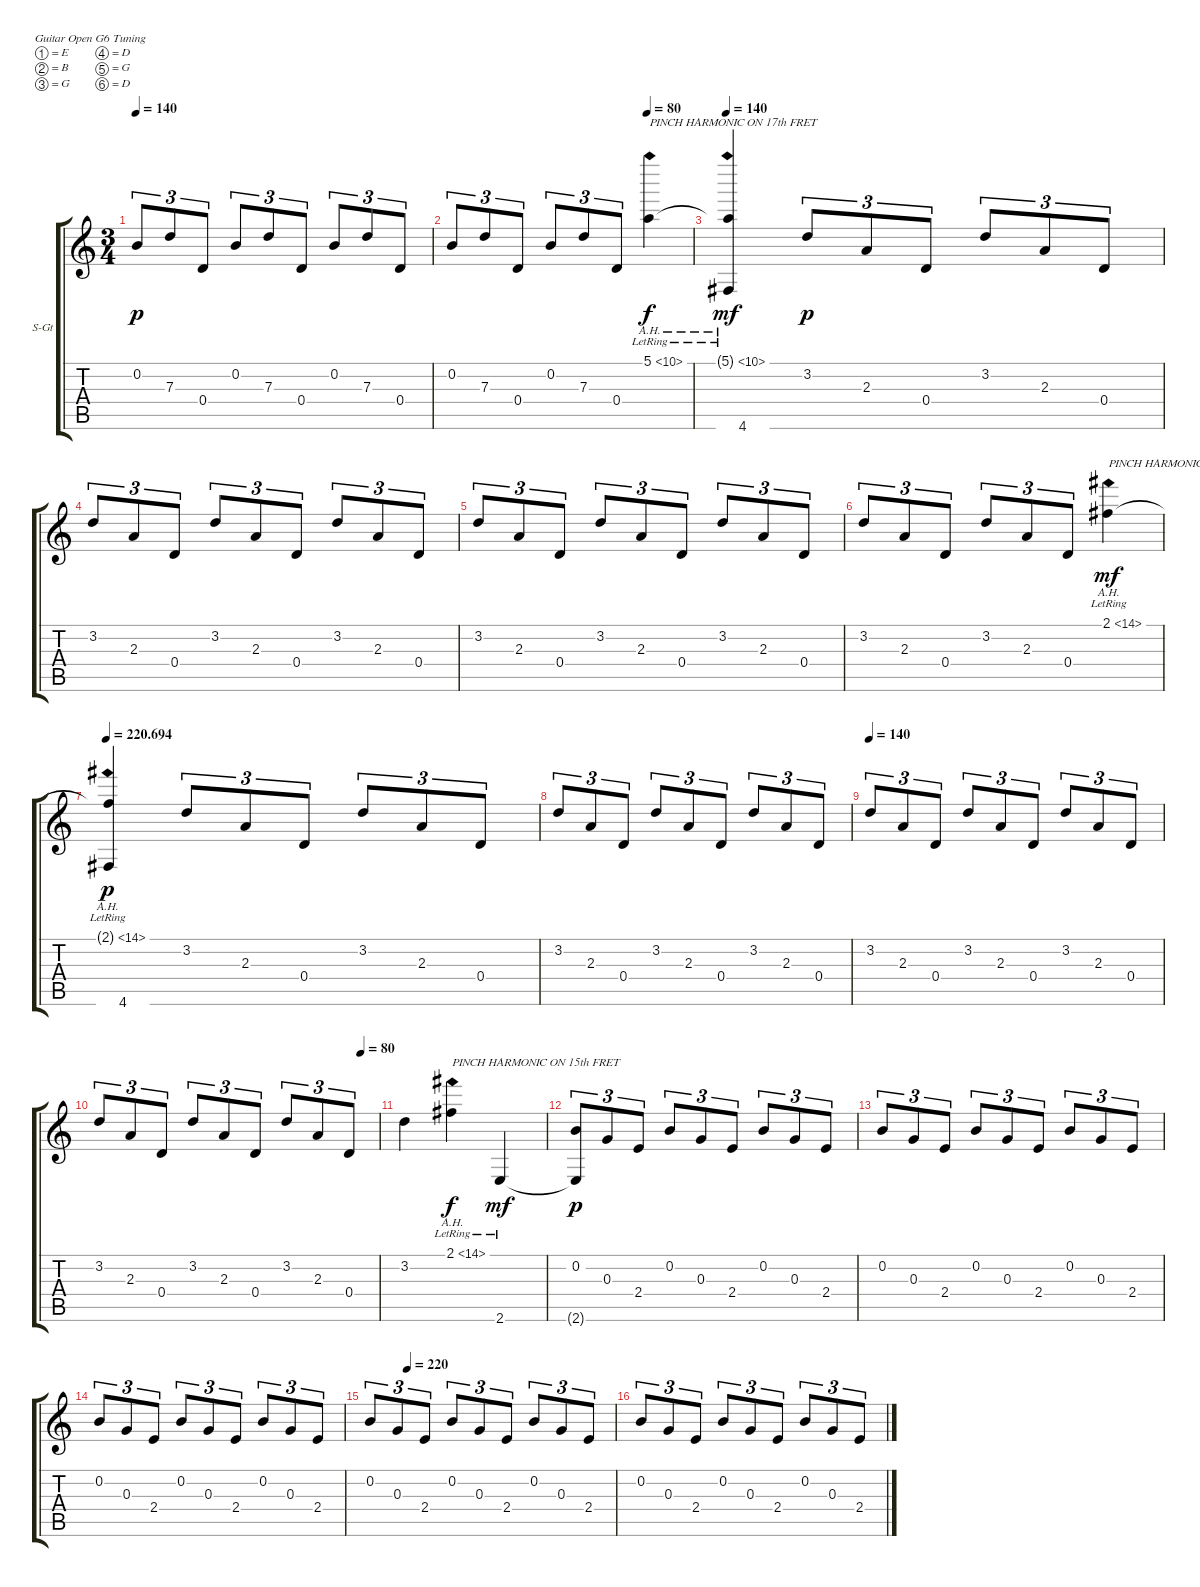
\defaultSystemsLayout 4
\bracketExtendMode groupsimilarinstruments
\firstSystemTrackNameOrientation horizontal
\otherSystemsTrackNameOrientation horizontal
\track ("Steel Guitar" "S-Gt") {instrument acousticguitarsteel}
\staff {score tabs}
\tuning (E4 B3 G3 D3 G2 D2)
\ts (3 4)
\tempo 140
\clef g2
\scale
0.253945
\ks c
0.2.8{tu (3 2) dy p} 7.3.8{tu (3 2)} 0.4.8{tu (3 2)} 0.2.8{tu (3 2)} 7.3.8{tu (3 2)} 0.4.8{tu (3 2)} 0.2.8{tu (3 2)} 7.3.8{tu (3 2)} 0.4.8{tu (3 2)} |
\tempo (80 0.8125)
0.2.8{tu (3 2)} 7.3.8{tu (3 2)} 0.4.8{tu (3 2)} 0.2.8{tu (3 2)} 7.3.8{tu (3 2)} 0.4.8{tu (3 2)} 5.1{ah 5 lr}.4{txt "PINCH HARMONIC ON 17th FRET" dy f} |
\tempo 140
(5.1{ah 5 lr t} 4.6).4{dy mf} 3.2.8{tu (3 2) dy p} 2.3.8{tu (3 2)} 0.4.8{tu (3 2)} 3.2.8{tu (3 2)} 2.3.8{tu (3 2)} 0.4.8{tu (3 2)} |
3.2.8{tu (3 2)} 2.3.8{tu (3 2)} 0.4.8{tu (3 2)} 3.2.8{tu (3 2)} 2.3.8{tu (3 2)} 0.4.8{tu (3 2)} 3.2.8{tu (3 2)} 2.3.8{tu (3 2)} 0.4.8{tu (3 2)} |
3.2.8{tu (3 2)} 2.3.8{tu (3 2)} 0.4.8{tu (3 2)} 3.2.8{tu (3 2)} 2.3.8{tu (3 2)} 0.4.8{tu (3 2)} 3.2.8{tu (3 2)} 2.3.8{tu (3 2)} 0.4.8{tu (3 2)} |
\scale
0.282458 3.2.8{tu (3 2)} 2.3.8{tu (3 2)} 0.4.8{tu (3 2)} 3.2.8{tu (3 2)} 2.3.8{tu (3 2)} 0.4.8{tu (3 2)} 2.1{ah 12 lr}.4{txt "PINCH HARMONIC ON 15th FRET" dy mf} |
\tempo
220.694
\scale
0.192109 (2.1{ah 12 lr t} 4.6).4{dy p} 3.2.8{tu (3 2)} 2.3.8{tu (3 2)} 0.4.8{tu (3 2)} 3.2.8{tu (3 2)} 2.3.8{tu (3 2)} 0.4.8{tu (3 2)} |
\scale
0.170346 3.2.8{tu (3 2)} 2.3.8{tu (3 2)} 0.4.8{tu (3 2)} 3.2.8{tu (3 2)} 2.3.8{tu (3 2)} 0.4.8{tu (3 2)} 3.2.8{tu (3 2)} 2.3.8{tu (3 2)} 0.4.8{tu (3 2)} |
\tempo 140
\scale
0.194682 3.2.8{tu (3 2)} 2.3.8{tu (3 2)} 0.4.8{tu (3 2)} 3.2.8{tu (3 2)} 2.3.8{tu (3 2)} 0.4.8{tu (3 2)} 3.2.8{tu (3 2)} 2.3.8{tu (3 2)} 0.4.8{tu (3 2)} |
\tempo (80 0.9375)
\scale
0.160858 3.2.8{tu (3 2)} 2.3.8{tu (3 2)} 0.4.8{tu (3 2)} 3.2.8{tu (3 2)} 2.3.8{tu (3 2)} 0.4.8{tu (3 2)} 3.2.8{tu (3 2)} 2.3.8{tu (3 2)} 0.4.8{tu (3 2)} |
3.2.4 2.1{ah 12 lr}.4{txt "PINCH HARMONIC ON 15th FRET" dy f} 2.6{lr}.4{dy mf} |
(0.2 2.6{t}).8{tu (3 2) dy p} 0.3.8{tu (3 2)} 2.4.8{tu (3 2)} 0.2.8{tu (3 2)} 0.3.8{tu (3 2)} 2.4.8{tu (3 2)} 0.2.8{tu (3 2)} 0.3.8{tu (3 2)} 2.4.8{tu (3 2)} |
0.2.8{tu (3 2)} 0.3.8{tu (3 2)} 2.4.8{tu (3 2)} 0.2.8{tu (3 2)} 0.3.8{tu (3 2)} 2.4.8{tu (3 2)} 0.2.8{tu (3 2)} 0.3.8{tu (3 2)} 2.4.8{tu (3 2)} |
0.2.8{tu (3 2)} 0.3.8{tu (3 2)} 2.4.8{tu (3 2)} 0.2.8{tu (3 2)} 0.3.8{tu (3 2)} 2.4.8{tu (3 2)} 0.2.8{tu (3 2)} 0.3.8{tu (3 2)} 2.4.8{tu (3 2)} |
\tempo (220 0.15625)
0.2.8{tu (3 2)} 0.3.8{tu (3 2)} 2.4.8{tu (3 2)} 0.2.8{tu (3 2)} 0.3.8{tu (3 2)} 2.4.8{tu (3 2)} 0.2.8{tu (3 2)} 0.3.8{tu (3 2)} 2.4.8{tu (3 2)} |
0.2.8{tu (3 2)} 0.3.8{tu (3 2)} 2.4.8{tu (3 2)} 0.2.8{tu (3 2)} 0.3.8{tu (3 2)} 2.4.8{tu (3 2)} 0.2.8{tu (3 2)} 0.3.8{tu (3 2)} 2.4.8{tu (3 2)}
